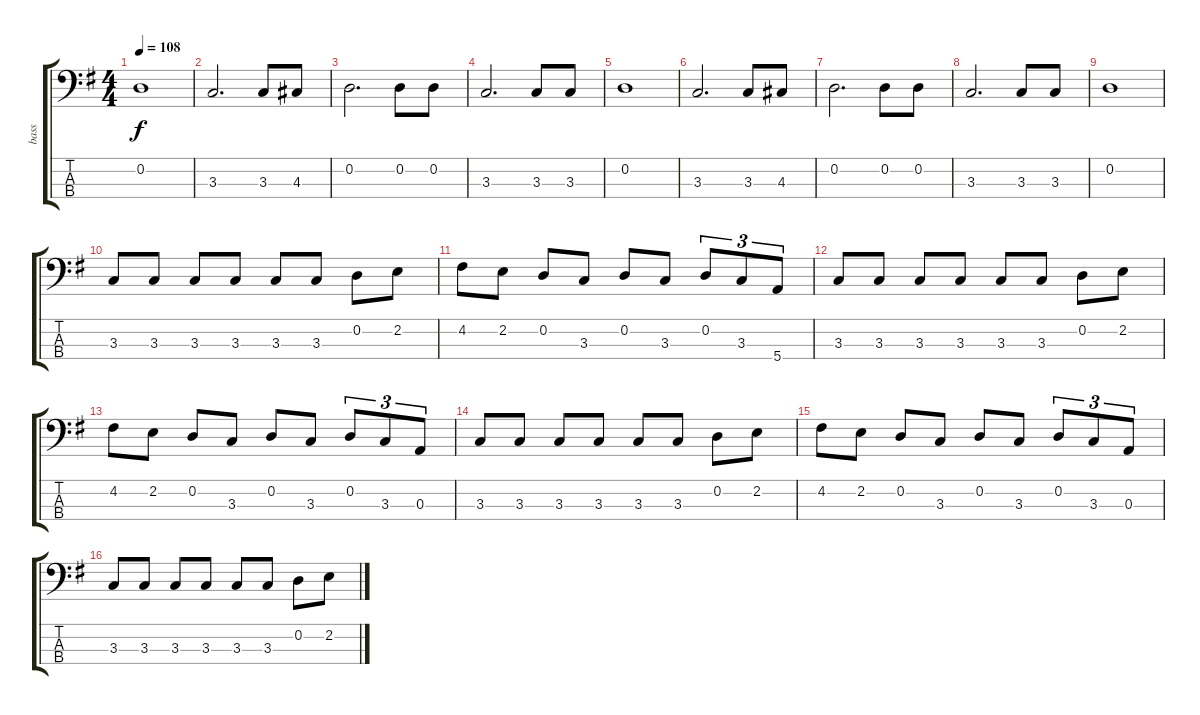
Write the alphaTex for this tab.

\track ("bass" "bass") {instrument electricbassfinger}
\staff {score tabs}
\tuning (G2 D2 A1 E1) {hide}
\ts (4 4)
\tempo 108
\clef f4
\ks g
0.2.1{dy f} |
3.3.2{d} 3.3.8 4.3.8 |
0.2.2{d} 0.2.8 0.2.8 |
3.3.2{d} 3.3.8 3.3.8 |
0.2.1 |
3.3.2{d} 3.3.8 4.3.8 |
0.2.2{d} 0.2.8 0.2.8 |
3.3.2{d} 3.3.8 3.3.8 |
0.2.1 |
3.3.8 3.3.8 3.3.8 3.3.8 3.3.8 3.3.8 0.2.8 2.2.8 |
4.2.8 2.2.8 0.2.8 3.3.8 0.2.8 3.3.8 0.2.8{tu (3 2)} 3.3.8{tu (3 2)} 5.4.8{tu (3 2)} |
3.3.8 3.3.8 3.3.8 3.3.8 3.3.8 3.3.8 0.2.8 2.2.8 |
4.2.8 2.2.8 0.2.8 3.3.8 0.2.8 3.3.8 0.2.8{tu (3 2)} 3.3.8{tu (3 2)} 0.3.8{tu (3 2)} |
3.3.8 3.3.8 3.3.8 3.3.8 3.3.8 3.3.8 0.2.8 2.2.8 |
4.2.8 2.2.8 0.2.8 3.3.8 0.2.8 3.3.8 0.2.8{tu (3 2)} 3.3.8{tu (3 2)} 0.3.8{tu (3 2)} |
3.3.8 3.3.8 3.3.8 3.3.8 3.3.8 3.3.8 0.2.8 2.2.8
